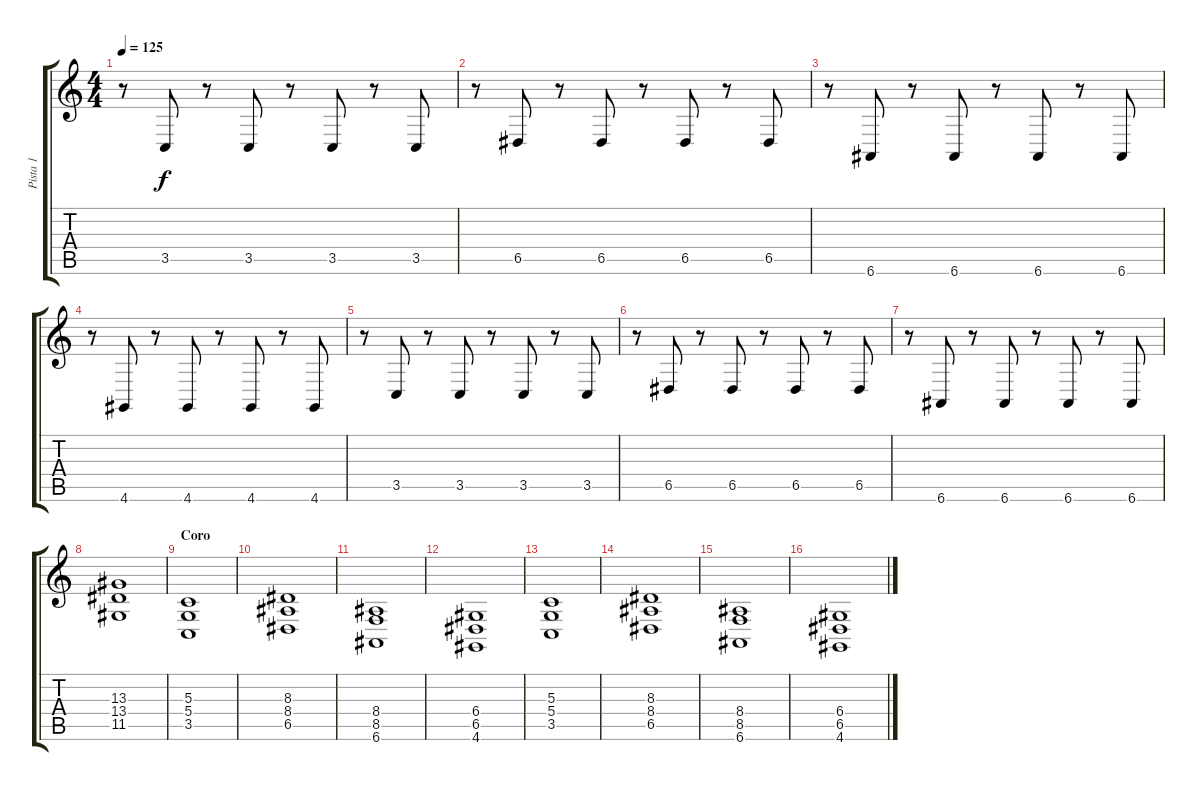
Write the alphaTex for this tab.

\track ("Pista 1" "Pista 1") {instrument stringensemble1}
\staff {score tabs}
\tuning (E4 B3 G3 D3 A2 E2) {hide}
\ts (4 4)
\tempo 125
\clef g2
\ks c
r.8{dy f} 3.5.8 r.8 3.5.8 r.8 3.5.8 r.8 3.5.8 |
r.8 6.5.8 r.8 6.5.8 r.8 6.5.8 r.8 6.5.8 |
r.8 6.6.8 r.8 6.6.8 r.8 6.6.8 r.8 6.6.8 |
r.8 4.6.8 r.8 4.6.8 r.8 4.6.8 r.8 4.6.8 |
r.8 3.5.8 r.8 3.5.8 r.8 3.5.8 r.8 3.5.8 |
r.8 6.5.8 r.8 6.5.8 r.8 6.5.8 r.8 6.5.8 |
r.8 6.6.8 r.8 6.6.8 r.8 6.6.8 r.8 6.6.8 |
(13.3 13.4 11.5).1 |
\section ("" "Coro")
(5.3 5.4 3.5).1 |
(8.3 8.4 6.5).1 |
(8.4 8.5 6.6).1 |
(6.4 6.5 4.6).1 |
(5.3 5.4 3.5).1 |
(8.3 8.4 6.5).1 |
(8.4 8.5 6.6).1 |
(6.4 6.5 4.6).1
